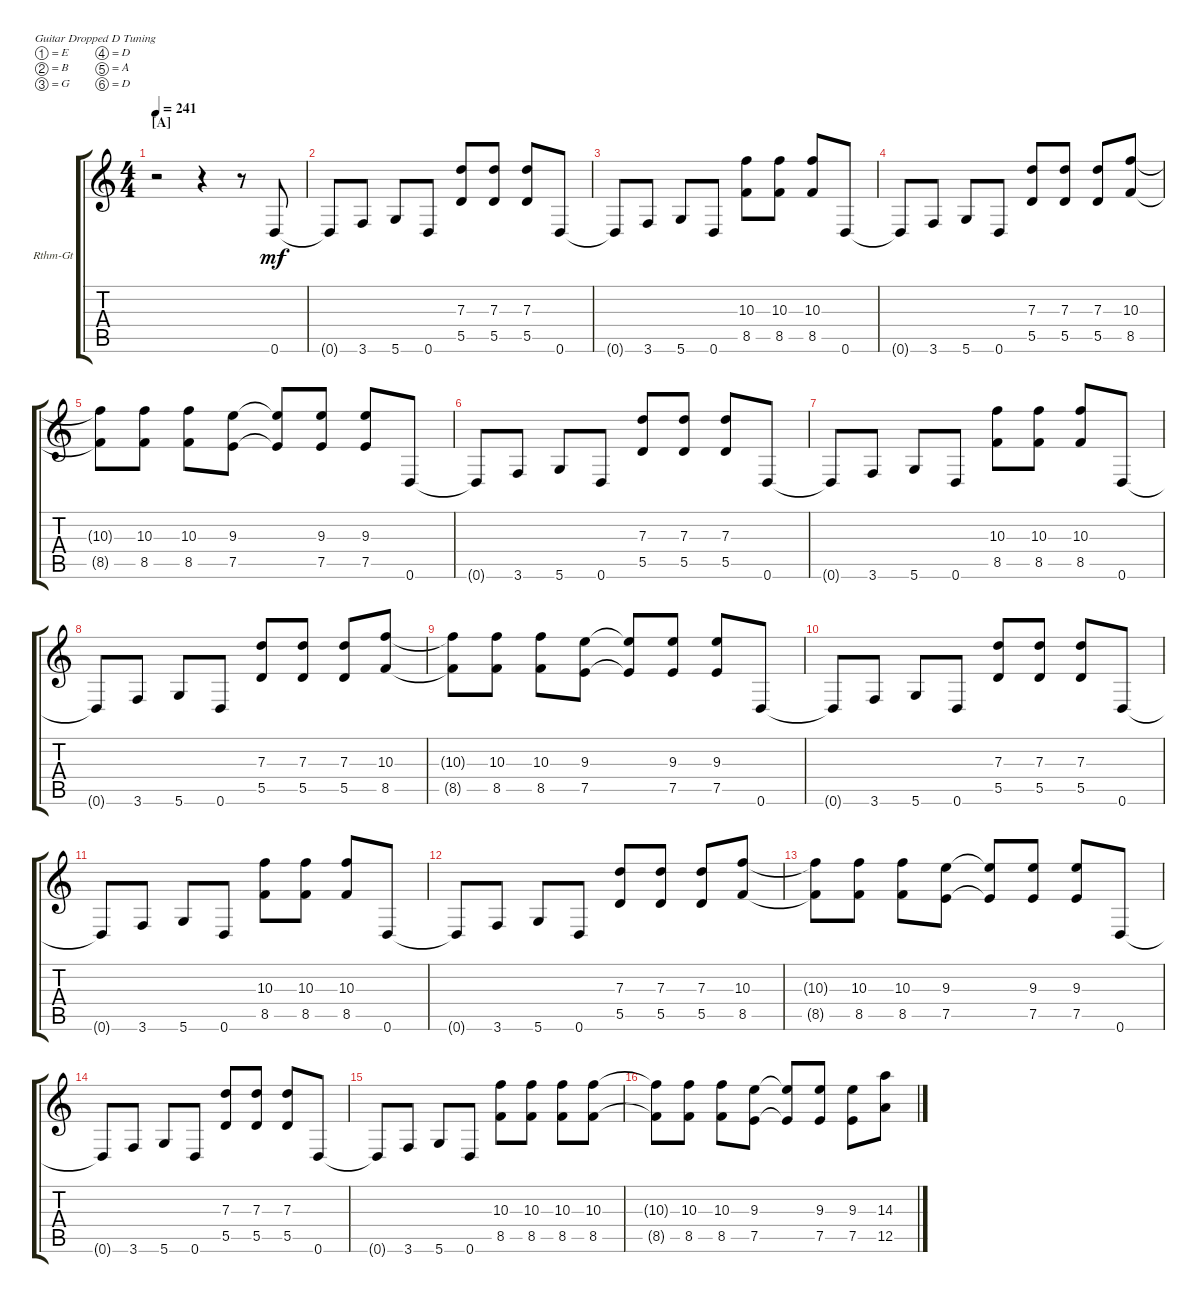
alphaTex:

\defaultSystemsLayout 4
\bracketExtendMode groupsimilarinstruments
\firstSystemTrackNameOrientation horizontal
\otherSystemsTrackNameOrientation horizontal
\track ("Electric Guitar (Rhythm)" "Rthm-Gt") {instrument overdrivenguitar}
\staff {score tabs}
\tuning (E4 B3 G3 D3 A2 D2)
\ts (4 4)
\section ("A" "")
\tempo 241
\clef g2
\ks c
r.2{dy mf instrument overdrivenguitar} r.4 r.8 0.6.8 |
0.6{t}.8 3.6.8 5.6.8 0.6.8 (5.5 7.3).8 (7.3 5.5).8 (7.3 5.5).8 0.6.8 |
0.6{t}.8 3.6.8 5.6.8 0.6.8 (8.5 10.3).8 (10.3 8.5).8 (10.3 8.5).8 0.6.8 |
0.6{t}.8 3.6.8 5.6.8 0.6.8 (5.5 7.3).8 (7.3 5.5).8 (7.3 5.5).8 (8.5 10.3).8 |
(8.5{t} 10.3{t}).8 (8.5 10.3).8 (8.5 10.3).8 (9.3 7.5).8 (7.5{t} 9.3{t}).8 (9.3 7.5).8 (7.5 9.3).8 0.6.8 |
0.6{t}.8 3.6.8 5.6.8 0.6.8 (5.5 7.3).8 (7.3 5.5).8 (7.3 5.5).8 0.6.8 |
0.6{t}.8 3.6.8 5.6.8 0.6.8 (8.5 10.3).8 (10.3 8.5).8 (10.3 8.5).8 0.6.8 |
0.6{t}.8 3.6.8 5.6.8 0.6.8 (5.5 7.3).8 (7.3 5.5).8 (7.3 5.5).8 (8.5 10.3).8 |
(8.5{t} 10.3{t}).8 (8.5 10.3).8 (8.5 10.3).8 (9.3 7.5).8 (7.5{t} 9.3{t}).8 (9.3 7.5).8 (7.5 9.3).8 0.6.8 |
0.6{t}.8 3.6.8 5.6.8 0.6.8 (5.5 7.3).8 (7.3 5.5).8 (7.3 5.5).8 0.6.8 |
0.6{t}.8 3.6.8 5.6.8 0.6.8 (8.5 10.3).8 (10.3 8.5).8 (10.3 8.5).8 0.6.8 |
0.6{t}.8 3.6.8 5.6.8 0.6.8 (5.5 7.3).8 (7.3 5.5).8 (7.3 5.5).8 (8.5 10.3).8 |
(8.5{t} 10.3{t}).8 (8.5 10.3).8 (8.5 10.3).8 (9.3 7.5).8 (7.5{t} 9.3{t}).8 (9.3 7.5).8 (7.5 9.3).8 0.6.8 |
0.6{t}.8 3.6.8 5.6.8 0.6.8 (5.5 7.3).8 (7.3 5.5).8 (7.3 5.5).8 0.6.8 |
0.6{t}.8 3.6.8 5.6.8 0.6.8 (8.5 10.3).8 (10.3 8.5).8 (10.3 8.5).8 (10.3 8.5).8 |
(8.5{t} 10.3{t}).8 (8.5 10.3).8 (8.5 10.3).8 (9.3 7.5).8 (7.5{t} 9.3{t}).8 (9.3 7.5).8 (9.3 7.5).8 (12.5 14.3).8
